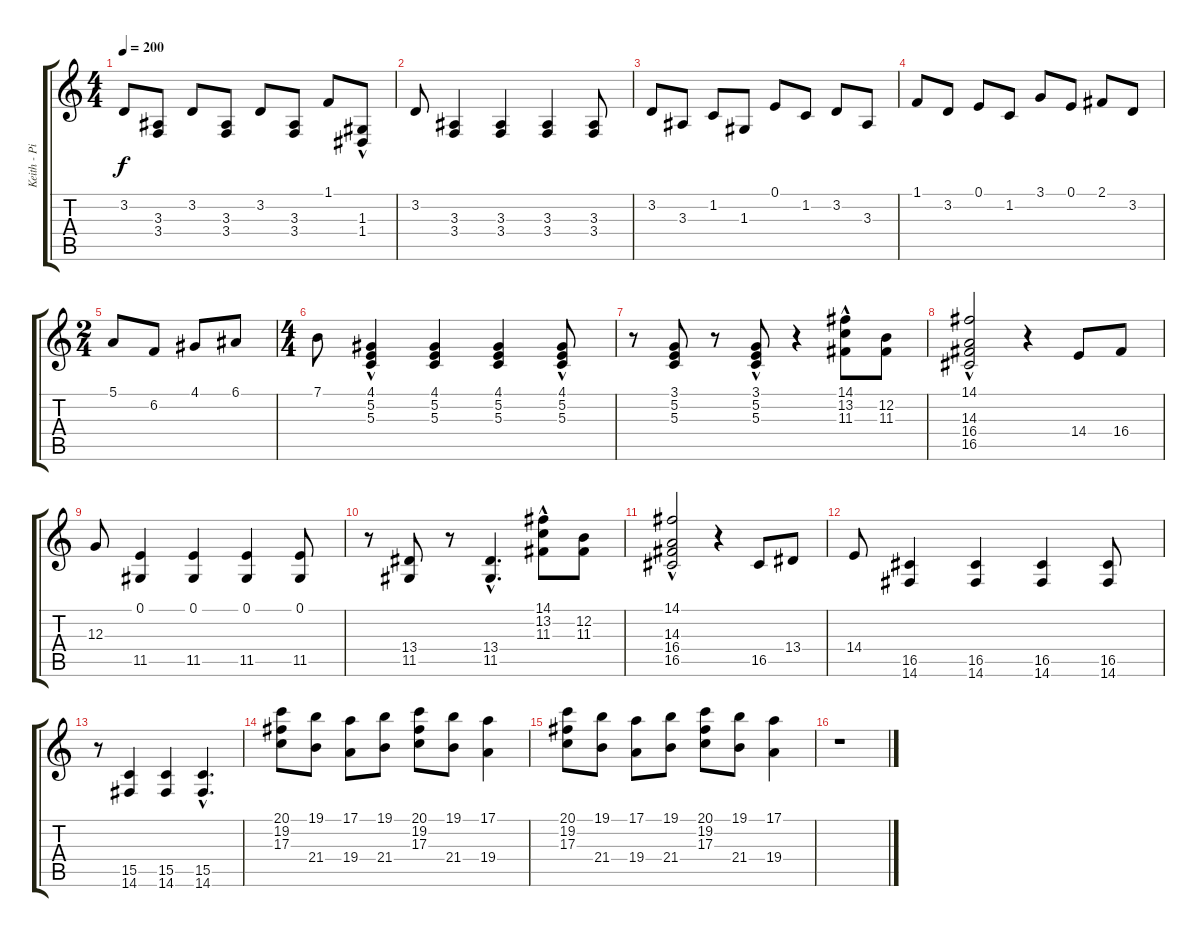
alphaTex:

\track ("Keith - Piano RH" "Keith - Pi") {instrument acousticgrandpiano}
\staff {score tabs}
\tuning (E4 B3 G3 D3 A2 E2) {hide}
\ts (4 4)
\tempo 200
\clef g2
\ks c
3.2.8{dy f} (3.3 3.4).8 3.2.8 (3.3 3.4).8 3.2.8 (3.3 3.4).8 1.1.8 (1.3 1.4{hac}).8 |
3.2.8 (3.3 3.4).4 (3.3 3.4).4 (3.3 3.4).4 (3.3 3.4).8 |
3.2.8 3.3.8 1.2.8 1.3.8 0.1.8 1.2.8 3.2.8 3.3.8 |
1.1.8 3.2.8 0.1.8 1.2.8 3.1.8 0.1.8 2.1.8 3.2.8 |
\ts (2 4)
5.1.8 6.2.8 4.1.8 6.1.8 |
\ts (4 4)
7.1.8 (4.1 5.2 5.3{hac}).4 (4.1 5.2 5.3).4 (4.1 5.2 5.3).4 (4.1{hac} 5.2 5.3{hac}).8 |
r.8 (3.1 5.2 5.3).8 r.8 (3.1{hac} 5.2 5.3).8 r.4 (14.1 13.2{hac} 11.3{hac}).8 (12.2 11.3).8 |
(14.1 14.3 16.4 16.5{hac}).2 r.4 14.4.8 16.4.8 |
12.3.8 (0.1 11.5).4 (0.1 11.5).4 (0.1 11.5).4 (0.1 11.5).8 |
r.8 (13.4 11.5).8 r.8 (13.4{hac} 11.5{hac}).4{d} (14.1 13.2{hac} 11.3{hac}).8 (12.2 11.3).8 |
(14.1 14.3 16.4 16.5{hac}).2 r.4 16.5.8 13.4.8 |
14.4.8 (16.5 14.6).4 (16.5 14.6).4 (16.5 14.6).4 (16.5 14.6).8 |
r.8 (15.5 14.6).4 (15.5 14.6).4 (15.5{hac} 14.6{hac}).4{d} |
(20.1 19.2 17.3).8 (19.1 21.4).8 (17.1 19.4).8 (19.1 21.4).8 (20.1 19.2 17.3).8 (19.1 21.4).8 (17.1 19.4).4 |
(20.1 19.2 17.3).8 (19.1 21.4).8 (17.1 19.4).8 (19.1 21.4).8 (20.1 19.2 17.3).8 (19.1 21.4).8 (17.1 19.4).4 |
r.1
